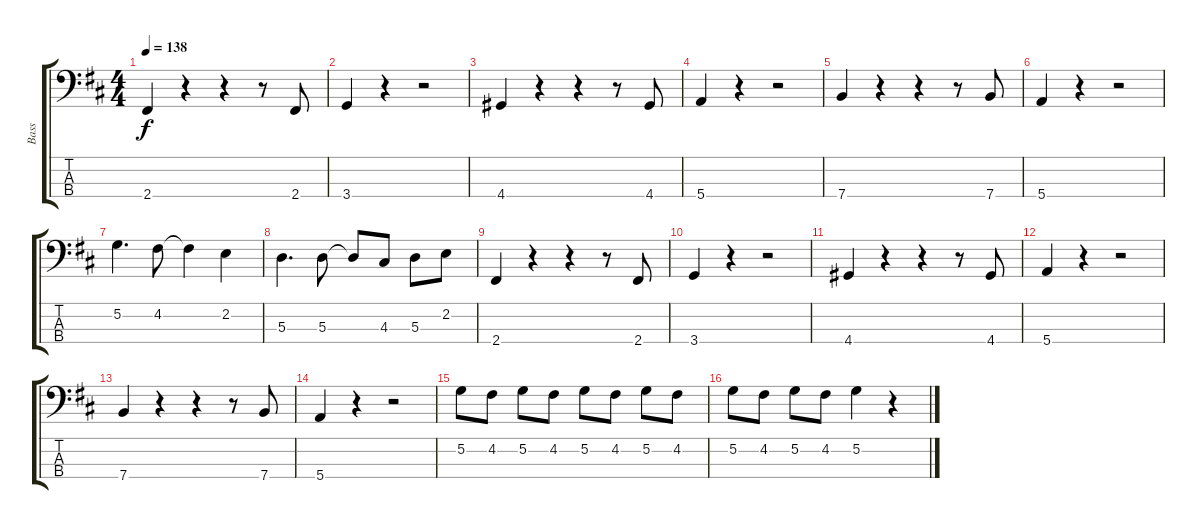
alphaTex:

\track ("Bass" "Bass") {instrument electricbasspick}
\staff {score tabs}
\tuning (G2 D2 A1 E1) {hide}
\ts (4 4)
\tempo 138
\clef f4
\ks d
2.4.4{dy f} r.4 r.4 r.8 2.4.8 |
3.4.4 r.4 r.2 |
4.4.4 r.4 r.4 r.8 4.4.8 |
5.4.4 r.4 r.2 |
7.4.4 r.4 r.4 r.8 7.4.8 |
5.4.4 r.4 r.2 |
5.2.4{d} 4.2.8 4.2{t}.4 2.2.4 |
5.3.4{d} 5.3.8 5.3{t}.8 4.3.8 5.3.8 2.2.8 |
2.4.4 r.4 r.4 r.8 2.4.8 |
3.4.4 r.4 r.2 |
4.4.4 r.4 r.4 r.8 4.4.8 |
5.4.4 r.4 r.2 |
7.4.4 r.4 r.4 r.8 7.4.8 |
5.4.4 r.4 r.2 |
5.2.8 4.2.8 5.2.8 4.2.8 5.2.8 4.2.8 5.2.8 4.2.8 |
5.2.8 4.2.8 5.2.8 4.2.8 5.2.4 r.4
